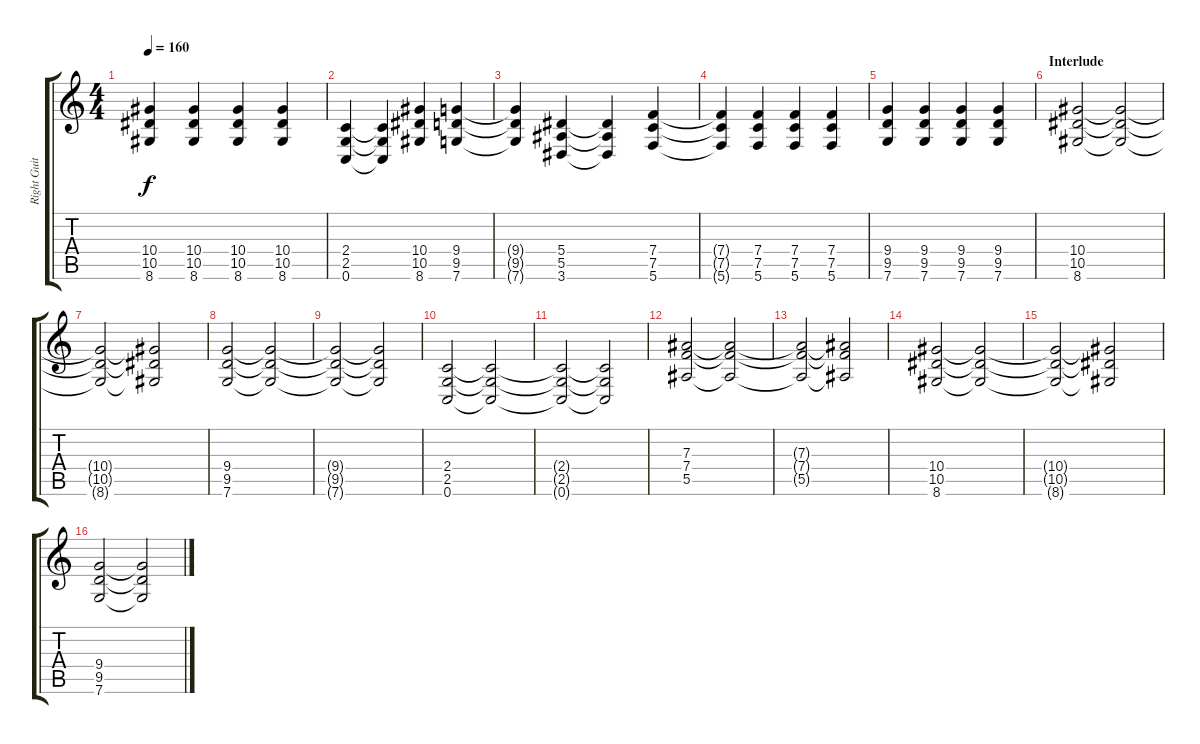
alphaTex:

\track ("Right Guitar" "Right Guit") {instrument distortionguitar}
\staff {score tabs}
\tuning (C4 G3 Eb3 Bb2 F2 C2) {hide}
\ts (4 4)
\tempo 160
\clef g2
\ks c
(10.4 10.5 8.6).4{dy f} (10.4 10.5 8.6).4 (10.4 10.5 8.6).4 (10.4 10.5 8.6).4 |
(2.4 2.5 0.6).4 (2.4{t} 2.5{t} 0.6{t}).4 (10.4 10.5 8.6).4 (9.4 9.5 7.6).4 |
(9.4{t} 9.5{t} 7.6{t}).4 (5.4 5.5 3.6).4 (5.4{t} 5.5{t} 3.6{t}).4 (7.4 7.5 5.6).4 |
(7.4{t} 7.5{t} 5.6{t}).4 (7.4 7.5 5.6).4 (7.4 7.5 5.6).4 (7.4 7.5 5.6).4 |
(9.4 9.5 7.6).4 (9.4 9.5 7.6).4 (9.4 9.5 7.6).4 (9.4 9.5 7.6).4 |
\section ("" "Interlude")
(10.4 10.5 8.6).2 (10.4{t} 10.5{t} 8.6{t}).2 |
(10.4{t} 10.5{t} 8.6{t}).2 (10.4{t} 10.5{t} 8.6{t}).2 |
(9.4 9.5 7.6).2 (9.4{t} 9.5{t} 7.6{t}).2 |
(9.4{t} 9.5{t} 7.6{t}).2 (9.4{t} 9.5{t} 7.6{t}).2 |
(2.4 2.5 0.6).2 (2.4{t} 2.5{t} 0.6{t}).2 |
(2.4{t} 2.5{t} 0.6{t}).2 (2.4{t} 2.5{t} 0.6{t}).2 |
(7.3 7.4 5.5).2 (7.3{t} 7.4{t} 5.5{t}).2 |
(7.3{t} 7.4{t} 5.5{t}).2 (7.3{t} 7.4{t} 5.5{t}).2 |
(10.4 10.5 8.6).2 (10.4{t} 10.5{t} 8.6{t}).2 |
(10.4{t} 10.5{t} 8.6{t}).2 (10.4{t} 10.5{t} 8.6{t}).2 |
(9.4 9.5 7.6).2 (9.4{t} 9.5{t} 7.6{t}).2
